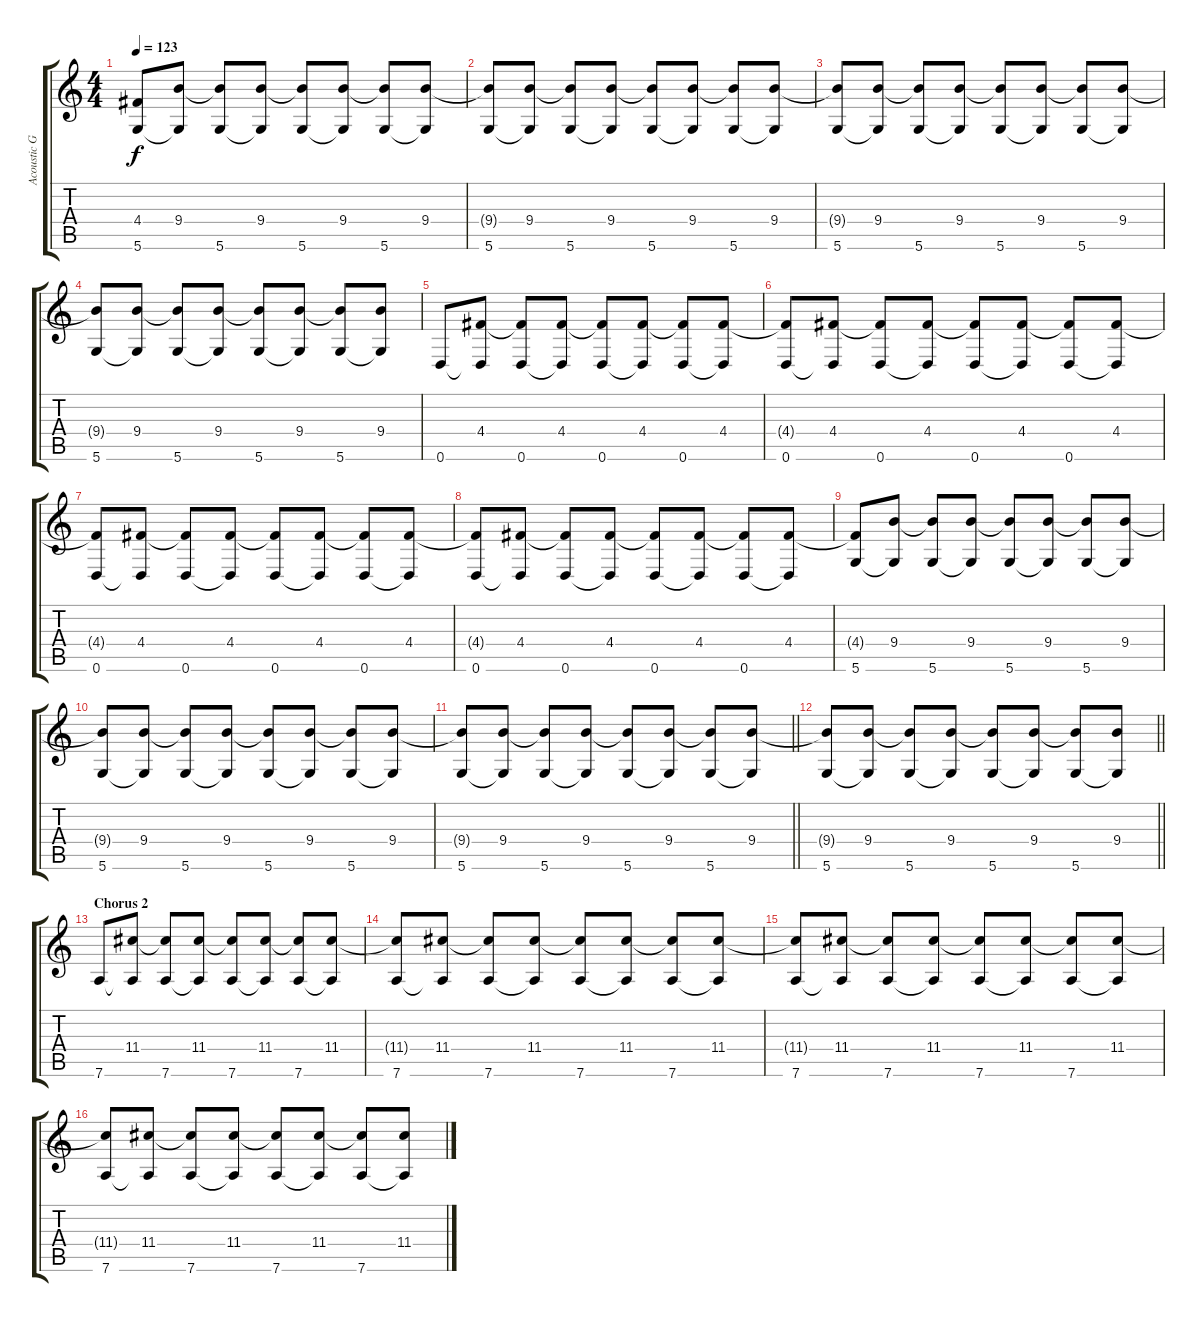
\track ("Acoustic Guitar" "Acoustic G") {instrument acousticguitarsteel}
\staff {score tabs}
\tuning (E4 B3 G3 D3 A2 D2) {hide}
\ts (4 4)
\tempo 123
\clef g2
\ks c
(4.4{t} 5.6).8{dy f} (9.4 5.6{t}).8 (9.4{t} 5.6).8 (9.4 5.6{t}).8 (9.4{t} 5.6).8 (9.4 5.6{t}).8 (9.4{t} 5.6).8 (9.4 5.6{t}).8 |
(9.4{t} 5.6).8 (9.4 5.6{t}).8 (9.4{t} 5.6).8 (9.4 5.6{t}).8 (9.4{t} 5.6).8 (9.4 5.6{t}).8 (9.4{t} 5.6).8 (9.4 5.6{t}).8 |
(9.4{t} 5.6).8 (9.4 5.6{t}).8 (9.4{t} 5.6).8 (9.4 5.6{t}).8 (9.4{t} 5.6).8 (9.4 5.6{t}).8 (9.4{t} 5.6).8 (9.4 5.6{t}).8 |
(9.4{t} 5.6).8 (9.4 5.6{t}).8 (9.4{t} 5.6).8 (9.4 5.6{t}).8 (9.4{t} 5.6).8 (9.4 5.6{t}).8 (9.4{t} 5.6).8 (9.4 5.6{t}).8 |
0.6.8 (4.4 0.6{t}).8 (4.4{t} 0.6).8 (4.4 0.6{t}).8 (4.4{t} 0.6).8 (4.4 0.6{t}).8 (4.4{t} 0.6).8 (4.4 0.6{t}).8 |
(4.4{t} 0.6).8 (4.4 0.6{t}).8 (4.4{t} 0.6).8 (4.4 0.6{t}).8 (4.4{t} 0.6).8 (4.4 0.6{t}).8 (4.4{t} 0.6).8 (4.4 0.6{t}).8 |
(4.4{t} 0.6).8 (4.4 0.6{t}).8 (4.4{t} 0.6).8 (4.4 0.6{t}).8 (4.4{t} 0.6).8 (4.4 0.6{t}).8 (4.4{t} 0.6).8 (4.4 0.6{t}).8 |
(4.4{t} 0.6).8 (4.4 0.6{t}).8 (4.4{t} 0.6).8 (4.4 0.6{t}).8 (4.4{t} 0.6).8 (4.4 0.6{t}).8 (4.4{t} 0.6).8 (4.4 0.6{t}).8 |
(4.4{t} 5.6).8 (9.4 5.6{t}).8 (9.4{t} 5.6).8 (9.4 5.6{t}).8 (9.4{t} 5.6).8 (9.4 5.6{t}).8 (9.4{t} 5.6).8 (9.4 5.6{t}).8 |
(9.4{t} 5.6).8 (9.4 5.6{t}).8 (9.4{t} 5.6).8 (9.4 5.6{t}).8 (9.4{t} 5.6).8 (9.4 5.6{t}).8 (9.4{t} 5.6).8 (9.4 5.6{t}).8 |
\barLineRight lightlight
(9.4{t} 5.6).8 (9.4 5.6{t}).8 (9.4{t} 5.6).8 (9.4 5.6{t}).8 (9.4{t} 5.6).8 (9.4 5.6{t}).8 (9.4{t} 5.6).8 (9.4 5.6{t}).8 |
\barLineRight lightlight
(9.4{t} 5.6).8 (9.4 5.6{t}).8 (9.4{t} 5.6).8 (9.4 5.6{t}).8 (9.4{t} 5.6).8 (9.4 5.6{t}).8 (9.4{t} 5.6).8 (9.4 5.6{t}).8 |
\section ("" "Chorus 2")
7.6.8{balance 10 instrument acousticguitarsteel} (11.4 7.6{t}).8 (11.4{t} 7.6).8 (11.4 7.6{t}).8 (11.4{t} 7.6).8 (11.4 7.6{t}).8 (11.4{t} 7.6).8 (11.4 7.6{t}).8 |
(11.4{t} 7.6).8 (11.4 7.6{t}).8 (11.4{t} 7.6).8 (11.4 7.6{t}).8 (11.4{t} 7.6).8 (11.4 7.6{t}).8 (11.4{t} 7.6).8 (11.4 7.6{t}).8 |
(11.4{t} 7.6).8 (11.4 7.6{t}).8 (11.4{t} 7.6).8 (11.4 7.6{t}).8 (11.4{t} 7.6).8 (11.4 7.6{t}).8 (11.4{t} 7.6).8 (11.4 7.6{t}).8 |
(11.4{t} 7.6).8 (11.4 7.6{t}).8 (11.4{t} 7.6).8 (11.4 7.6{t}).8 (11.4{t} 7.6).8 (11.4 7.6{t}).8 (11.4{t} 7.6).8 (11.4 7.6{t}).8
